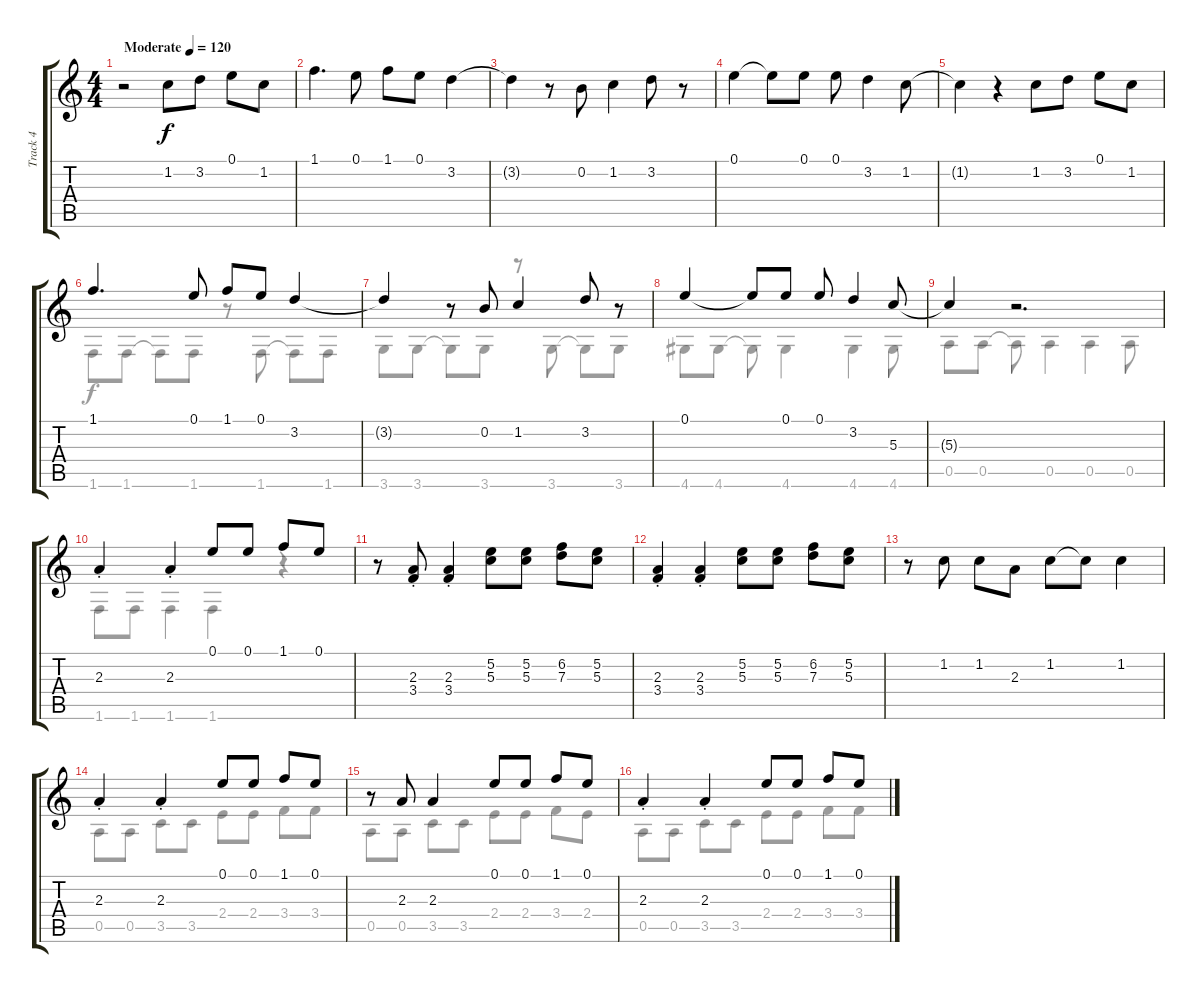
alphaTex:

\track ("Track 4" "Track 4") {solo instrument acousticguitarnylon}
\staff {score tabs}
\tuning (E4 B3 G3 D3 A2 E2) {hide}
\voice
\ts (4 4)
\tempo (120 "Moderate")
\clef g2
\ks c
r.2{dy f instrument acousticguitarnylon} 1.2.8 3.2.8 0.1.8 1.2.8 |
1.1.4{d} 0.1.8 1.1.8 0.1.8 3.2.4 |
3.2{t}.4 r.8 0.2.8 1.2.4 3.2.8 r.8 |
0.1.4 0.1{t}.8 0.1.8 0.1.8 3.2.4 1.2.8 |
1.2{t}.4 r.4 1.2.8 3.2.8 0.1.8 1.2.8 |
1.1.4{d} 0.1.8 1.1.8 0.1.8 3.2.4 |
3.2{t}.4 r.8 0.2.8 1.2.4 3.2.8 r.8 |
0.1.4 0.1{t}.8 0.1.8 0.1.8 3.2.4 5.3.8 |
5.3{t}.4 r.2{d} |
2.3{st}.4 2.3{st}.4 0.1.8 0.1.8 1.1.8 0.1.8 |
r.8 (2.3{st} 3.4{st}).8 (2.3{st} 3.4{st}).4 (5.2 5.3).8 (5.2 5.3).8 (6.2 7.3).8 (5.2 5.3).8 |
(2.3{st} 3.4{st}).4 (2.3{st} 3.4{st}).4 (5.2 5.3).8 (5.2 5.3).8 (6.2 7.3).8 (5.2 5.3).8 |
r.8 1.2.8 1.2.8 2.3.8 1.2.8 1.2{t}.8 1.2.4 |
2.3{st}.4 2.3{st}.4 0.1.8 0.1.8 1.1.8 0.1.8 |
r.8 2.3.8 2.3.4 0.1.8 0.1.8 1.1.8 0.1.8 |
2.3{st}.4 2.3{st}.4 0.1.8 0.1.8 1.1.8 0.1.8
\voice
\clef g2
\ottava regular
\simile none
\ks c
|
|
|
|
|
1.6.8 1.6.8 1.6{t}.8 1.6.8 r.8 1.6.8 1.6{t}.8 1.6.8 |
3.6.8 3.6.8 3.6{t}.8 3.6.8 r.8 3.6.8 3.6{t}.8 3.6.8 |
4.6.8 4.6.8 4.6{t}.8 4.6.4 4.6.4 4.6.8 |
0.5.8 0.5.8 0.5{t}.8 0.5.4 0.5.4 0.5.8 |
1.6.8 1.6.8 1.6.4 1.6.4 r.4 |
|
|
|
0.5.8 0.5.8 3.5.8 3.5.8 2.4.8 2.4.8 3.4.8 3.4.8 |
0.5.8 0.5.8 3.5.8 3.5.8 2.4.8 2.4.8 3.4.8 2.4.8 |
0.5.8 0.5.8 3.5.8 3.5.8 2.4.8 2.4.8 3.4.8 3.4.8
